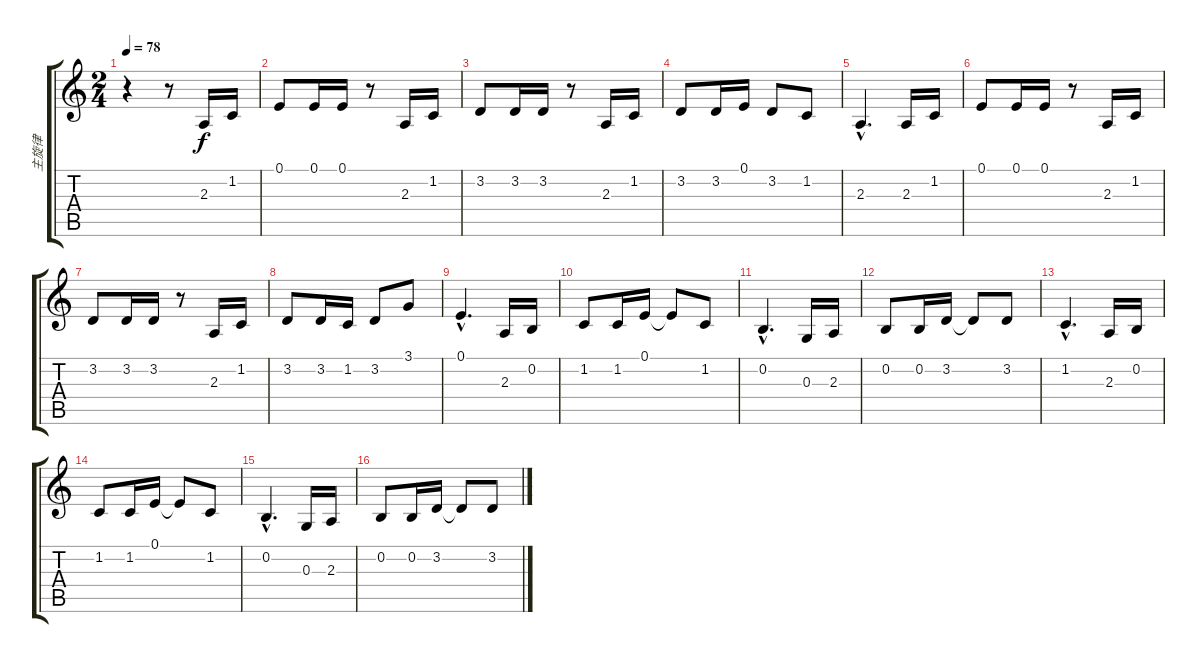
\track ("主旋律" "主旋律") {instrument flute}
\staff {score tabs}
\tuning (E4 B3 G3 D3 A2 E2) {hide}
\ts (2 4)
\tempo 78
\clef g2
\ks c
r.4{dy f} r.8 2.3.16 1.2.16 |
0.1.8 0.1.16 0.1.16 r.8 2.3.16 1.2.16 |
3.2.8 3.2.16 3.2.16 r.8 2.3.16 1.2.16 |
3.2.8 3.2.16 0.1.16 3.2.8 1.2.8 |
2.3{hac}.4{d} 2.3.16 1.2.16 |
0.1.8 0.1.16 0.1.16 r.8 2.3.16 1.2.16 |
3.2.8 3.2.16 3.2.16 r.8 2.3.16 1.2.16 |
3.2.8 3.2.16 1.2.16 3.2.8 3.1.8 |
0.1{hac}.4{d} 2.3.16 0.2.16 |
1.2.8 1.2.16 0.1.16 0.1{t}.8 1.2.8 |
0.2{hac}.4{d} 0.3.16 2.3.16 |
0.2.8 0.2.16 3.2.16 3.2{t}.8 3.2.8 |
1.2{hac}.4{d} 2.3.16 0.2.16 |
1.2.8 1.2.16 0.1.16 0.1{t}.8 1.2.8 |
0.2{hac}.4{d} 0.3.16 2.3.16 |
0.2.8 0.2.16 3.2.16 3.2{t}.8 3.2.8
